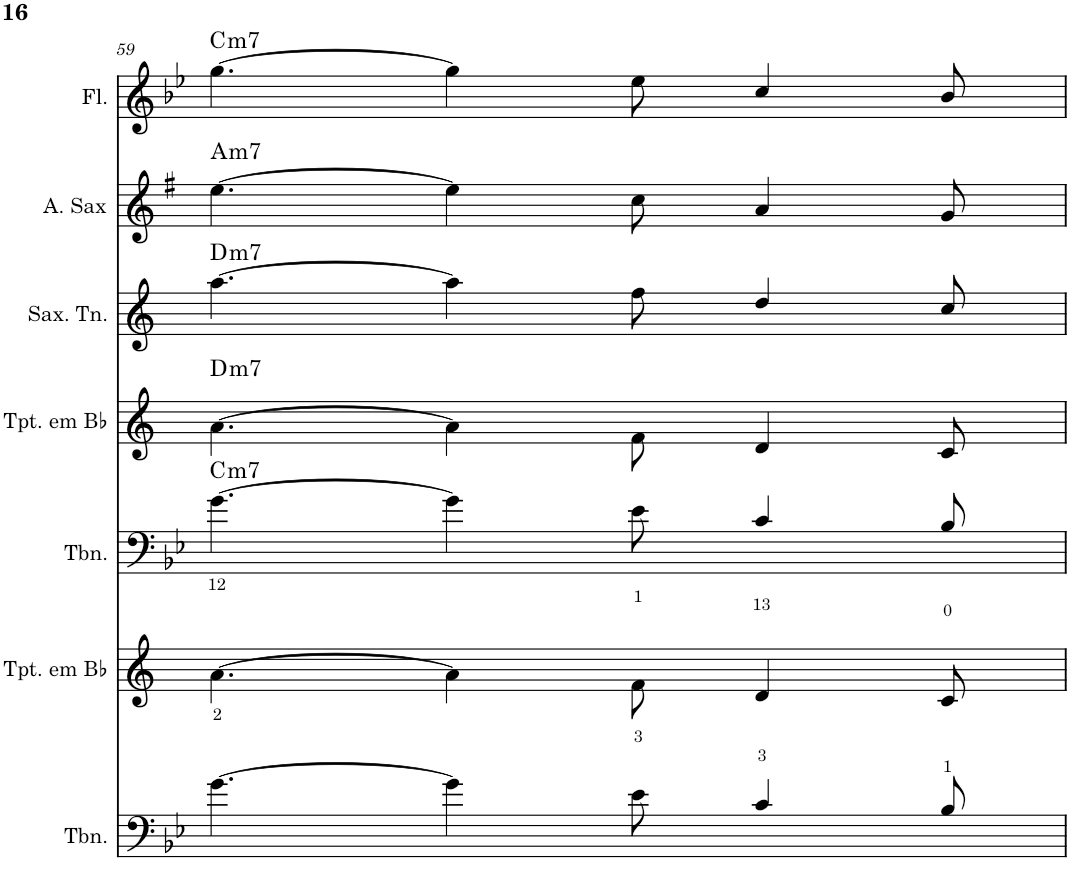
**kern	**kern	**kern	**harte	**kern	**harte	**kern	**harte	**kern	**harte	**kern	**harte
*part7	*part6	*part5	*part5	*part4	*part4	*part3	*part3	*part2	*part2	*part1	*part1
*staff7	*staff6	*staff5	*	*staff4	*	*staff3	*	*staff2	*	*staff1	*
*I"Trombone	*I"Trompete em Bb	*I"Trombone	*	*I"Trompete em Bb	*	*I"Saxofone Tenor	*	*I"Saxofone Alto	*	*I"Flauta Transversal	*
*I'Tbn.	*I'Tpt. em Bb	*I'Tbn.	*	*I'Tpt. em Bb	*	*I'Sax. Tn.	*	*	*	*I'Fl.	*
!!LO:PB:g=z
*clefF4	*clefG2	*clefF4	*	*clefG2	*	*clefG2	*	*clefG2	*	*clefG2	*
*	*Trd1c2	*	*	*Trd1c2	*	*Trd8c14	*	*Trd5c9	*	*	*
*k[b-e-]	*k[]	*k[b-e-]	*	*k[]	*	*k[]	*	*k[f#]	*	*k[b-e-]	*
*B-:	*	*B-:	*	*	*	*	*	*G:	*	*B-:	*
*M9/8	*M9/8	*M9/8	*	*M9/8	*	*M9/8	*	*M9/8	*	*M9/8	*
=59	=59	=59	=59	=59	=59	=59	=59	=59	=59	=59	=59
!	!	!	!LO:H:kt=m7	!	!LO:H:kt=m7	!	!LO:H:kt=m7	!	!LO:H:kt=m7	!	!LO:H:kt=m7
[4.g\	[4.a\	[4.g\	C:min7	[4.a\	D:min7	[4.aa\	D:min7	[4.ee\	A:min7	[4.gg\	C:min7
4g\]	4a\]	4g\]	.	4a\]	.	4aa\]	.	4ee\]	.	4gg\]	.
8e-\	8f\	8e-\	.	8f\	.	8ff\	.	8cc\	.	8ee-\	.
4c/	4d/	4c/	.	4d/	.	4dd/	.	4a/	.	4cc/	.
8B-/	8c/	8B-/	.	8c/	.	8cc/	.	8g/	.	8b-/	.
=	=	=	=	=	=	=	=	=	=	=	=
*-	*-	*-	*-	*-	*-	*-	*-	*-	*-	*-	*-
